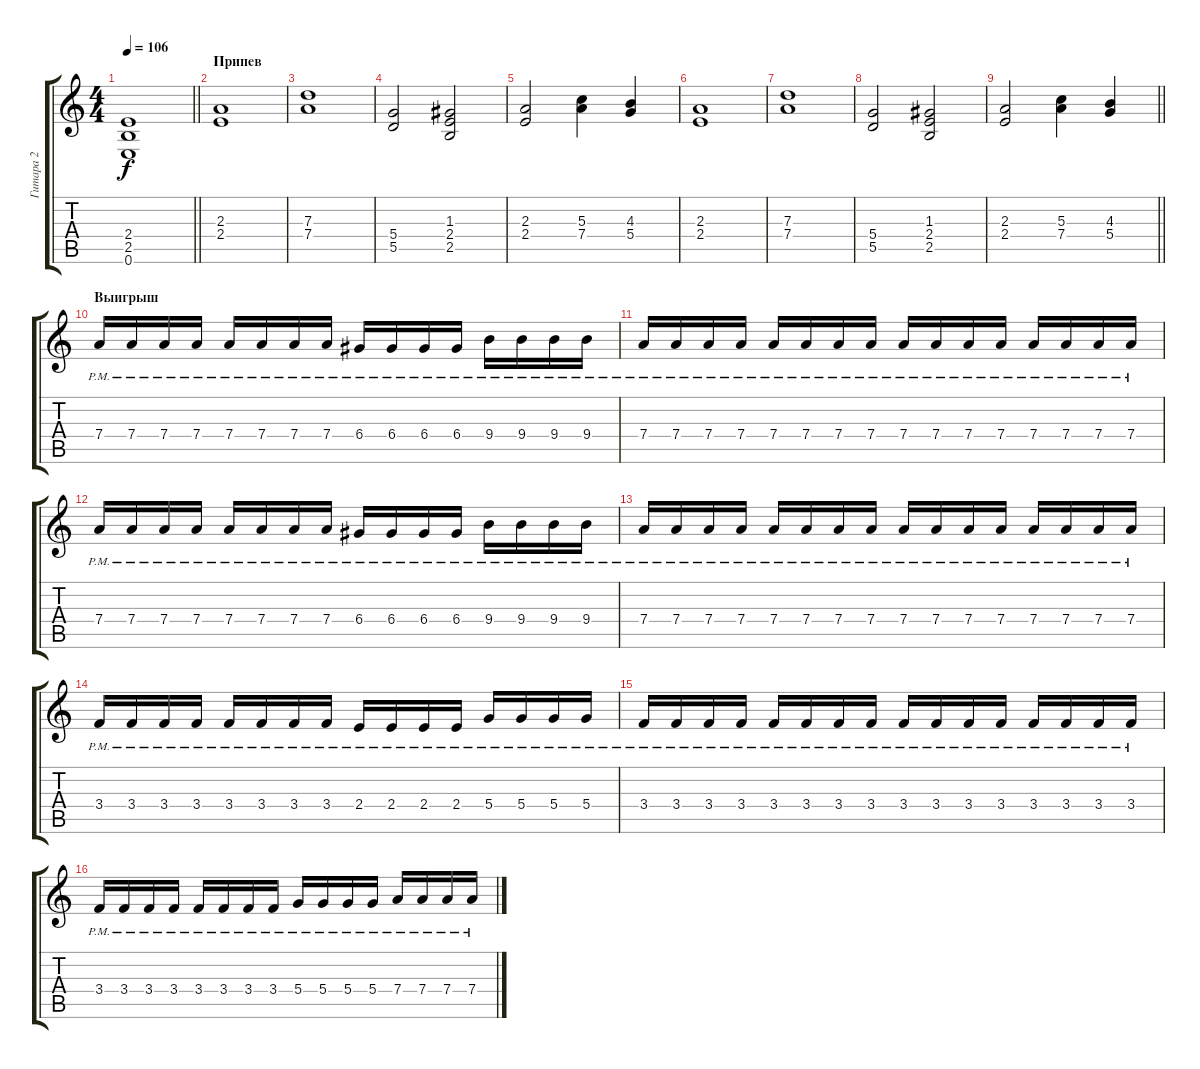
\track ("Гитара 2" "Гитара 2") {instrument distortionguitar}
\staff {score tabs}
\tuning (E4 B3 G3 D3 A2 E2) {hide}
\ts (4 4)
\tempo 106
\clef g2
\barLineRight lightlight
\ks c
(2.4{t} 2.5{t} 0.6{t}).1{dy f} |
\section ("" "Припев")
(2.3 2.4).1 |
(7.3 7.4).1 |
(5.4 5.5).2 (1.3 2.4 2.5).2 |
(2.3 2.4).2 (5.3 7.4).4 (4.3 5.4).4 |
(2.3 2.4).1 |
(7.3 7.4).1 |
(5.4 5.5).2 (1.3 2.4 2.5).2 |
\barLineRight lightlight
(2.3 2.4).2 (5.3 7.4).4 (4.3 5.4).4 |
\section ("" "Выигрыш")
7.4{pm}.16 7.4{pm}.16 7.4{pm}.16 7.4{pm}.16 7.4{pm}.16 7.4{pm}.16 7.4{pm}.16 7.4{pm}.16 6.4{pm}.16 6.4{pm}.16 6.4{pm}.16 6.4{pm}.16 9.4{pm}.16 9.4{pm}.16 9.4{pm}.16 9.4{pm}.16 |
7.4{pm}.16 7.4{pm}.16 7.4{pm}.16 7.4{pm}.16 7.4{pm}.16 7.4{pm}.16 7.4{pm}.16 7.4{pm}.16 7.4{pm}.16 7.4{pm}.16 7.4{pm}.16 7.4{pm}.16 7.4{pm}.16 7.4{pm}.16 7.4{pm}.16 7.4{pm}.16 |
7.4{pm}.16 7.4{pm}.16 7.4{pm}.16 7.4{pm}.16 7.4{pm}.16 7.4{pm}.16 7.4{pm}.16 7.4{pm}.16 6.4{pm}.16 6.4{pm}.16 6.4{pm}.16 6.4{pm}.16 9.4{pm}.16 9.4{pm}.16 9.4{pm}.16 9.4{pm}.16 |
7.4{pm}.16 7.4{pm}.16 7.4{pm}.16 7.4{pm}.16 7.4{pm}.16 7.4{pm}.16 7.4{pm}.16 7.4{pm}.16 7.4{pm}.16 7.4{pm}.16 7.4{pm}.16 7.4{pm}.16 7.4{pm}.16 7.4{pm}.16 7.4{pm}.16 7.4{pm}.16 |
3.4{pm}.16 3.4{pm}.16 3.4{pm}.16 3.4{pm}.16 3.4{pm}.16 3.4{pm}.16 3.4{pm}.16 3.4{pm}.16 2.4{pm}.16 2.4{pm}.16 2.4{pm}.16 2.4{pm}.16 5.4{pm}.16 5.4{pm}.16 5.4{pm}.16 5.4{pm}.16 |
3.4{pm}.16 3.4{pm}.16 3.4{pm}.16 3.4{pm}.16 3.4{pm}.16 3.4{pm}.16 3.4{pm}.16 3.4{pm}.16 3.4{pm}.16 3.4{pm}.16 3.4{pm}.16 3.4{pm}.16 3.4{pm}.16 3.4{pm}.16 3.4{pm}.16 3.4{pm}.16 |
3.4{pm}.16 3.4{pm}.16 3.4{pm}.16 3.4{pm}.16 3.4{pm}.16 3.4{pm}.16 3.4{pm}.16 3.4{pm}.16 5.4{pm}.16 5.4{pm}.16 5.4{pm}.16 5.4{pm}.16 7.4{pm}.16 7.4{pm}.16 7.4{pm}.16 7.4{pm}.16
